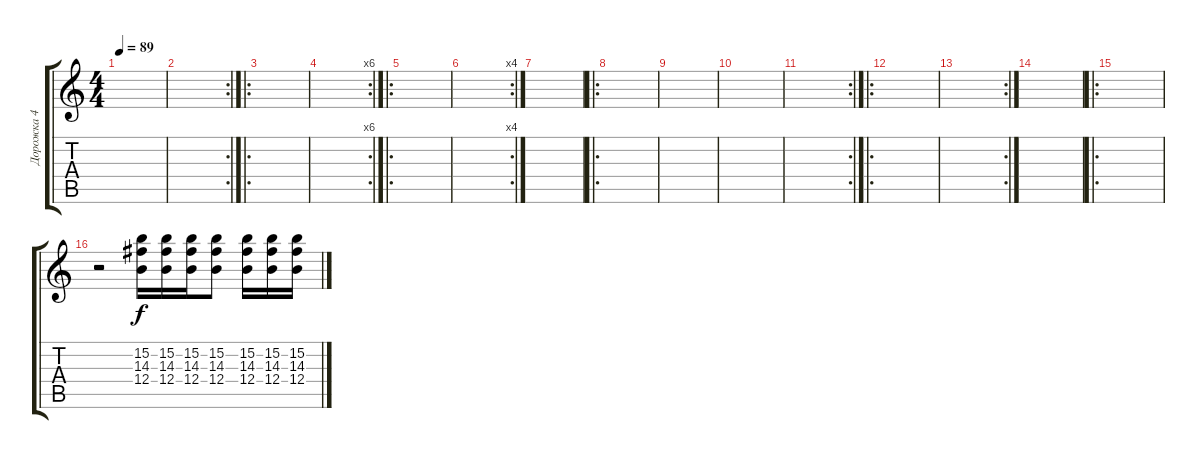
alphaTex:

\track ("Дорожка 4" "Дорожка 4") {instrument distortionguitar}
\staff {score tabs}
\tuning (Db4 Ab3 E3 B2 Gb2 B1) {hide}
\ts (4 4)
\tempo 89
\clef g2
\ks c
|
\rc 2
|
\ro
|
\rc 6
|
\ro
|
\rc 4
|
|
\ro
|
|
|
\rc 2
|
\ro
|
\rc 2
|
|
\ro
|
r.2 (15.2 14.3 12.4).16 (15.2 14.3 12.4).16 (15.2 14.3 12.4).16 (15.2 14.3 12.4).8 (15.2 14.3 12.4).16 (15.2 14.3 12.4).16 (15.2 14.3 12.4).16
